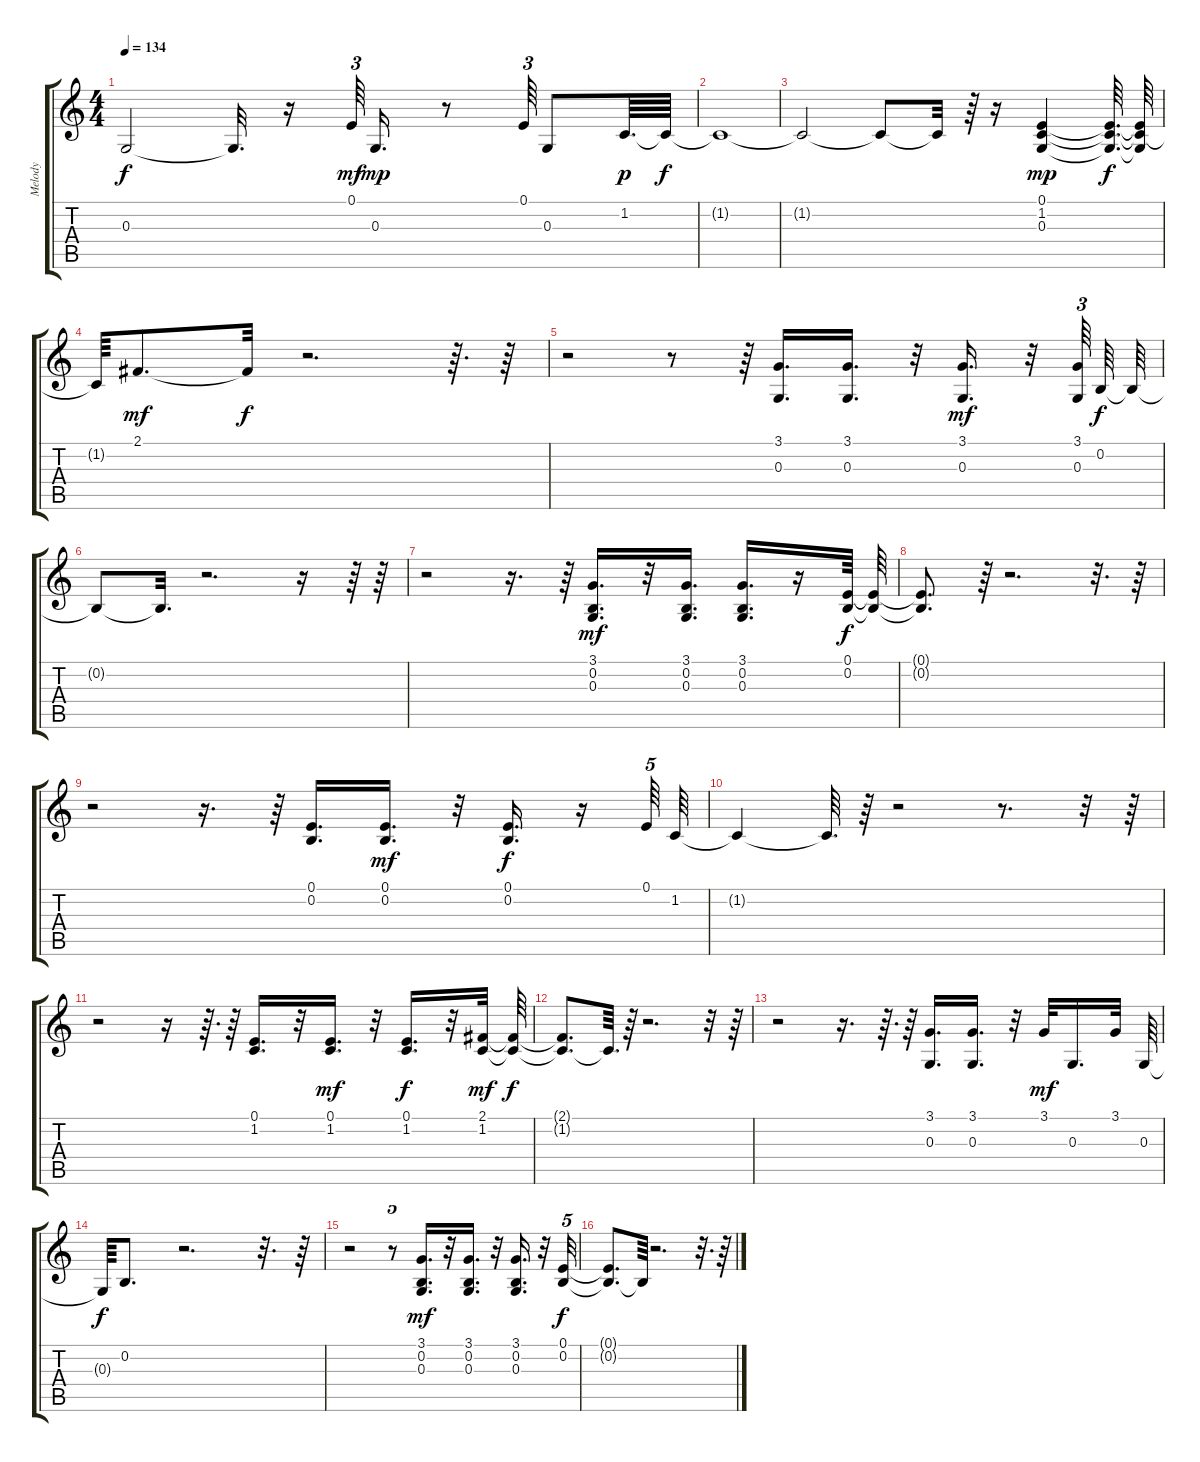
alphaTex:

\track ("Melody" "Melody") {instrument fx8scifi}
\staff {score tabs}
\tuning (E4 B3 G3 D3 A2 E2) {hide}
\ts (4 4)
\tempo 134
\clef g2
\ks c
0.3{t}.2{dy f} 0.3{t}.32{d} r.16 0.1.64{tu (3 2) dy mf} 0.3.16{d dy mp} r.8 0.1.64{tu (3 2)} 0.3.8 1.2.64{d dy p} 1.2{t}.64{dy f} |
1.2{t}.1 |
1.2{t}.2 1.2{t}.8 1.2{t}.32 r.64 r.16 (0.1 1.2 0.3).4{dy mp} (0.1{t} 1.2{t} 0.3{t}).64{d dy f} (0.1{t} 1.2{t} 0.3{t}).64 |
1.2{t}.64 2.1.8{d dy mf} 2.1{t}.32{dy f} r.2{d} r.64{d} r.64 |
r.2 r.8 r.64 (3.1 0.3).16{d} (3.1 0.3).16{d} r.32 (3.1 0.3).16{d dy mf} r.32 (3.1 0.3).64{tu (3 2)} 0.2.64{dy f} 0.2{t}.64 |
0.2{t}.8 0.2{t}.32{d} r.2{d} r.16 r.64 r.64 |
r.2 r.16{d} r.64 (3.1 0.2 0.3).16{d dy mf} r.32 (3.1 0.2 0.3).16{d} (3.1 0.2 0.3).16{d} r.16 (0.1 0.2).64{dy f} (0.1{t} 0.2{t}).64 |
(0.1{t} 0.2{t}).8{d} r.64 r.2{d} r.32{d} r.64 |
r.2 r.16{d} r.64 (0.1 0.2).16{d} (0.1 0.2).16{d dy mf} r.32 (0.1 0.2).16{d dy f} r.16 0.1.64{tu (5 4)} 1.2.64 |
1.2{t}.4 1.2{t}.64{d} r.64 r.2 r.8{d} r.32 r.64 |
r.2 r.16 r.64{d} r.64 (0.1 1.2).16{d} r.32 (0.1 1.2).16{d dy mf} r.32 (0.1 1.2).16{d dy f} r.32 (2.1 1.2).32{dy mf} (2.1{t} 1.2{t}).64{dy f} |
(2.1{t} 1.2{t}).8{d} 1.2{t}.64{d} r.64 r.2{d} r.32 r.64 |
r.2 r.16{d} r.64{d} r.64 (3.1 0.3).16{d} (3.1 0.3).16{d} r.32 3.1.32{dy mf} 0.3.16{d} 3.1.32 0.3.64 |
0.3{t}.64{dy f} 0.2.8{d} r.2{d} r.32{d} r.64 |
r.2 r.8{tu (5 4)} (3.1 0.2 0.3).16{d dy mf} r.32 (3.1 0.2 0.3).16{d} r.32 (3.1 0.2 0.3).16{d} r.32 (0.1 0.2).32{tu (5 4) dy f} |
(0.1{t} 0.2{t}).8{d} 0.2{t}.64 r.2{d} r.32{d} r.64
